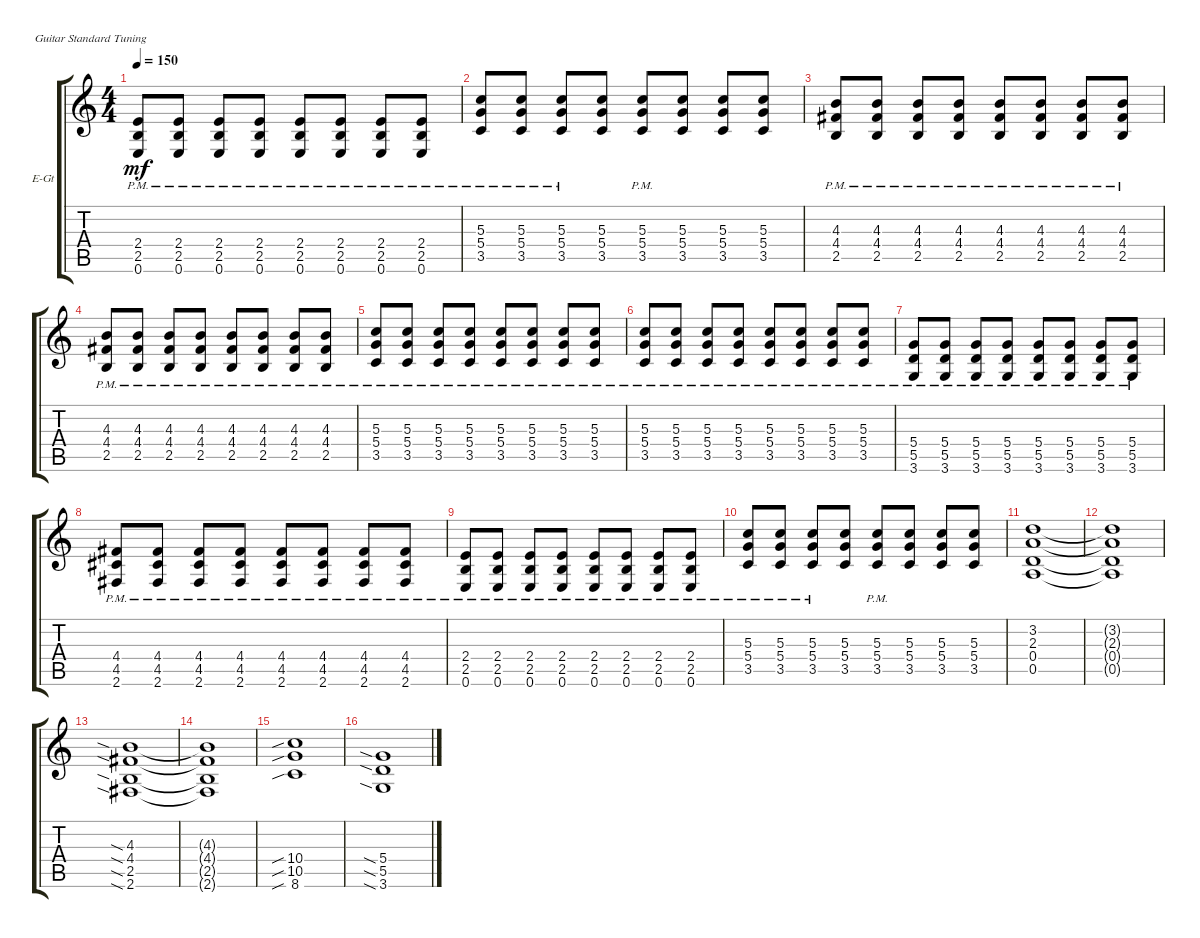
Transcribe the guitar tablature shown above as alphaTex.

\bracketExtendMode groupsimilarinstruments
\firstSystemTrackNameOrientation horizontal
\otherSystemsTrackNameOrientation horizontal
\track ("Electric Guitar" "E-Gt") {instrument distortionguitar}
\staff {score tabs}
\tuning (E4 B3 G3 D3 A2 E2)
\ts (4 4)
\tempo 150
\clef g2
\scale
0.333333
\ks c
(0.6{pm} 2.5{pm} 2.4{pm}).8{dy mf} (0.6{pm} 2.5{pm} 2.4{pm}).8 (0.6{pm} 2.5{pm} 2.4{pm}).8 (0.6{pm} 2.5{pm} 2.4{pm}).8 (0.6{pm} 2.5{pm} 2.4{pm}).8 (0.6{pm} 2.5{pm} 2.4{pm}).8 (0.6{pm} 2.5{pm} 2.4{pm}).8 (0.6{pm} 2.5{pm} 2.4{pm}).8 |
\scale
0.333333 (3.5{pm} 5.4{pm} 5.3{pm}).8 (3.5{pm} 5.4{pm} 5.3{pm}).8 (3.5{pm} 5.4{pm} 5.3{pm}).8 (3.5 5.4 5.3).8 (3.5{pm} 5.4{pm} 5.3{pm}).8 (3.5 5.4 5.3).8 (3.5 5.4 5.3).8 (3.5 5.4 5.3).8 |
\scale
0.333333 (2.5{pm} 4.4{pm} 4.3{pm}).8 (2.5{pm} 4.4{pm} 4.3{pm}).8 (2.5{pm} 4.4{pm} 4.3{pm}).8 (2.5{pm} 4.4{pm} 4.3{pm}).8 (2.5{pm} 4.4{pm} 4.3{pm}).8 (2.5{pm} 4.4{pm} 4.3{pm}).8 (2.5{pm} 4.4{pm} 4.3{pm}).8 (2.5{pm} 4.4{pm} 4.3{pm}).8 |
\scale
0.333333 (2.5{pm} 4.4{pm} 4.3{pm}).8 (2.5{pm} 4.4{pm} 4.3{pm}).8 (2.5{pm} 4.4{pm} 4.3{pm}).8 (2.5{pm} 4.4{pm} 4.3{pm}).8 (2.5{pm} 4.4{pm} 4.3{pm}).8 (2.5{pm} 4.4{pm} 4.3{pm}).8 (2.5{pm} 4.4{pm} 4.3{pm}).8 (2.5{pm} 4.4{pm} 4.3{pm}).8 |
\scale
0.333333 (5.3{pm} 5.4{pm} 3.5{pm}).8 (5.3{pm} 5.4{pm} 3.5{pm}).8 (5.3{pm} 5.4{pm} 3.5{pm}).8 (5.3{pm} 5.4{pm} 3.5{pm}).8 (5.3{pm} 5.4{pm} 3.5{pm}).8 (5.3{pm} 5.4{pm} 3.5{pm}).8 (5.3{pm} 5.4{pm} 3.5{pm}).8 (5.3{pm} 5.4{pm} 3.5{pm}).8 |
\scale
0.333333 (5.3{pm} 5.4{pm} 3.5{pm}).8 (5.3{pm} 5.4{pm} 3.5{pm}).8 (5.3{pm} 5.4{pm} 3.5{pm}).8 (5.3{pm} 5.4{pm} 3.5{pm}).8 (5.3{pm} 5.4{pm} 3.5{pm}).8 (5.3{pm} 5.4{pm} 3.5{pm}).8 (5.3{pm} 5.4{pm} 3.5{pm}).8 (5.3{pm} 5.4{pm} 3.5{pm}).8 |
\scale
0.333333 (3.6{pm} 5.5{pm} 5.4{pm}).8 (3.6{pm} 5.5{pm} 5.4{pm}).8 (3.6{pm} 5.5{pm} 5.4{pm}).8 (3.6{pm} 5.5{pm} 5.4{pm}).8 (3.6{pm} 5.5{pm} 5.4{pm}).8 (3.6{pm} 5.5{pm} 5.4{pm}).8 (3.6{pm} 5.5{pm} 5.4{pm}).8 (3.6{pm} 5.5{pm} 5.4{pm}).8 |
\scale
0.333333 (2.6{pm} 4.5{pm} 4.4{pm}).8 (2.6{pm} 4.5{pm} 4.4{pm}).8 (2.6{pm} 4.5{pm} 4.4{pm}).8 (2.6{pm} 4.5{pm} 4.4{pm}).8 (2.6{pm} 4.5{pm} 4.4{pm}).8 (2.6{pm} 4.5{pm} 4.4{pm}).8 (2.6{pm} 4.5{pm} 4.4{pm}).8 (2.6{pm} 4.5{pm} 4.4{pm}).8 |
\scale
0.333333 (0.6{pm} 2.5{pm} 2.4{pm}).8 (0.6{pm} 2.5{pm} 2.4{pm}).8 (0.6{pm} 2.5{pm} 2.4{pm}).8 (0.6{pm} 2.5{pm} 2.4{pm}).8 (0.6{pm} 2.5{pm} 2.4{pm}).8 (0.6{pm} 2.5{pm} 2.4{pm}).8 (0.6{pm} 2.5{pm} 2.4{pm}).8 (0.6{pm} 2.5{pm} 2.4{pm}).8 |
\scale
0.333333 (3.5{pm} 5.4{pm} 5.3{pm}).8 (3.5{pm} 5.4{pm} 5.3{pm}).8 (3.5{pm} 5.4{pm} 5.3{pm}).8 (3.5 5.4 5.3).8 (3.5{pm} 5.4{pm} 5.3{pm}).8 (3.5 5.4 5.3).8 (3.5 5.4 5.3).8 (3.5 5.4 5.3).8 |
\scale
0.333333 (0.5 0.4 2.3 3.2).1 |
\scale
0.333333 (0.5{t} 0.4{t} 3.2{t} 2.3{t}).1 |
\scale
0.333333 (2.6{sia} 2.5{sia} 4.4{sia} 4.3{sia}).1 |
\scale
0.333333 (4.3{t} 4.4{t} 2.5{t} 2.6{t}).1 |
\scale
0.333333 (8.6{sib} 10.5{sib} 10.4{sib}).1 |
\scale
0.333333 (3.6{sia} 5.5{sia} 5.4{sia}).1
